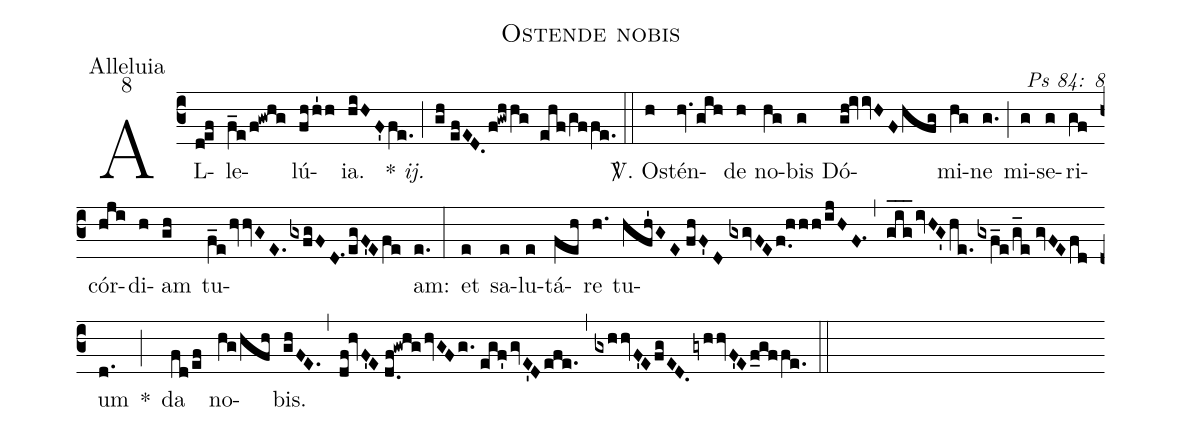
name: Ostende nobis;
office-part: Alleluia;
mode: 8;
commentary: Ps 84: 8;
%%
(c3) AL(def)le(f_e/f!gwhg)lú(fhh'1h)ia.(hiHF'fe.) {*}~<i>ij.</i>(;) (gh//efED.f!gwhhg ehf/gffe.) (::)
<sp>V/</sp>. Os(h)tén(hv.gih)de(h) no(hg)bis(g) Dó(gh!ivvHFhfg)mi(hg)ne(g.) (;) mi(g)se(g)ri(gf)cór(hji)di(h)am(gh) tu(f_ehvvGE.gxfgFD.1egF'Efe)am:(e.) (:)
et(e) sa(e)lu(e)tá(feh)re(h.) tu(hfh'GE//fhF'D//gxgvFEf.0/[-1.5]hhh/ijHF.1)(,)(g_i_g_ivHG'he.gxf_e/g_e//gvFEfd)um(d.) *(;)
da(fd/ef) no(hg/hfh)bis.(ghFE.) (,) (df!hvF'E//d.0f!gwhghvGFg.//egf'gvE'Defe.) (,) (gxhhvF'EfgED.gyhhvF'Ef_gffe.) (::)
